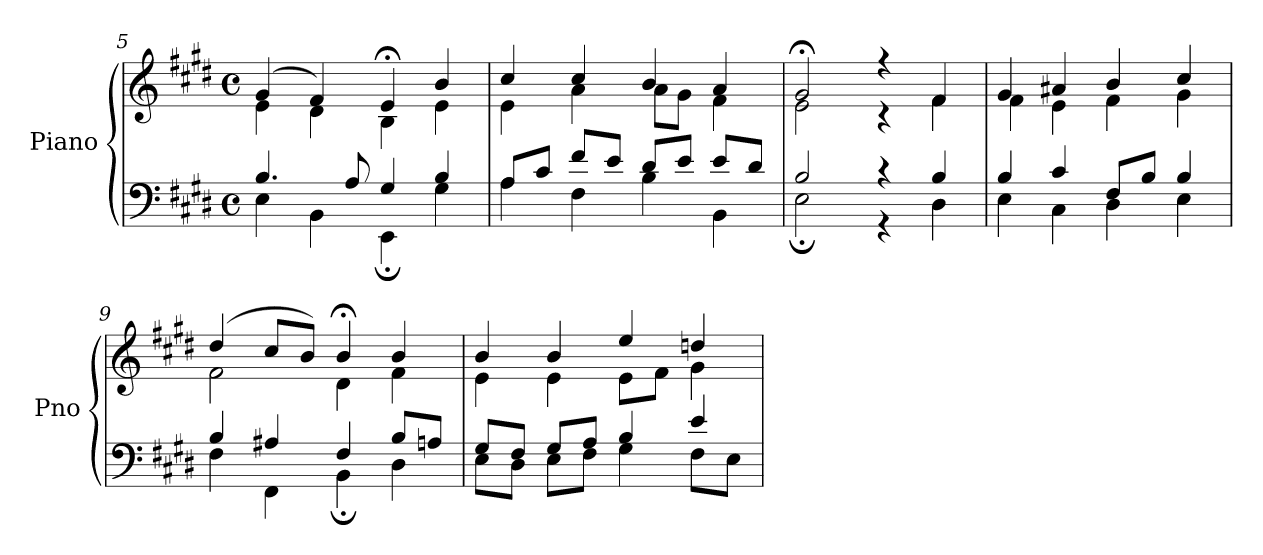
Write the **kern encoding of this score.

**kern	**kern
*part1	*part1
*staff2	*staff1
*I"Piano	*
*I'Pno	*
*clefF4	*clefG2
*k[f#c#g#d#]	*k[f#c#g#d#]
*M4/4	*M4/4
*met(c)	*met(c)
=5	=5
*^	*^
4.B/	4E\	(>4g#/	4e\
.	4BB\	4f#/)	4d#\
8A/	.	.	.
4G#/	4EE;\	4e;</	4B\
4B/	4G#\	4b/	4e\
=6	=6	=6	=6
8A/L	4A\	4cc#/	4e\
8c#/J	.	.	.
8f#/L	4F#\	4cc#/	4a\
8e/J	.	.	.
8d#/L	4B\	4b/	8a\L
8e/J	.	.	8g#\J
8e/L	4BB\	4a/	4f#\
8d#/J	.	.	.
=7	=7	=7	=7
2B/	2E;\	2g#;</	2e\
4r	4r	4r	4r
4B/	4D#\	4f#/	4f#\
=8	=8	=8	=8
4B/	4E\	4g#/	4f#\
4c#/	4C#\	4a#X/	4e\
8F#/L	4D#\	4b/	4f#\
8B/J	.	.	.
4B/	4E\	4cc#/	4g#\
=9	=9	=9	=9
4B/	4F#\	(>4dd#/	2f#\
4A#X/	4FF#\	8cc#/L	.
.	.	8b/J)	.
4F#/	4BB;\	4b;</	4d#\
8B/L	4D#\	4b/	4f#\
8An/J	.	.	.
=10	=10	=10	=10
8G#/L	8E\L	4b/	4e\
8F#/J	8D#\J	.	.
8G#/L	8E\L	4b/	4e\
8A/J	8F#\J	.	.
4B/	4G#\	4ee/	8e\L
.	.	.	8f#\J
4e/	8F#\L	4ddn/	4g#\
.	8E\J	.	.
*v	*v	*	*
*	*v	*v
=	=
*-	*-
